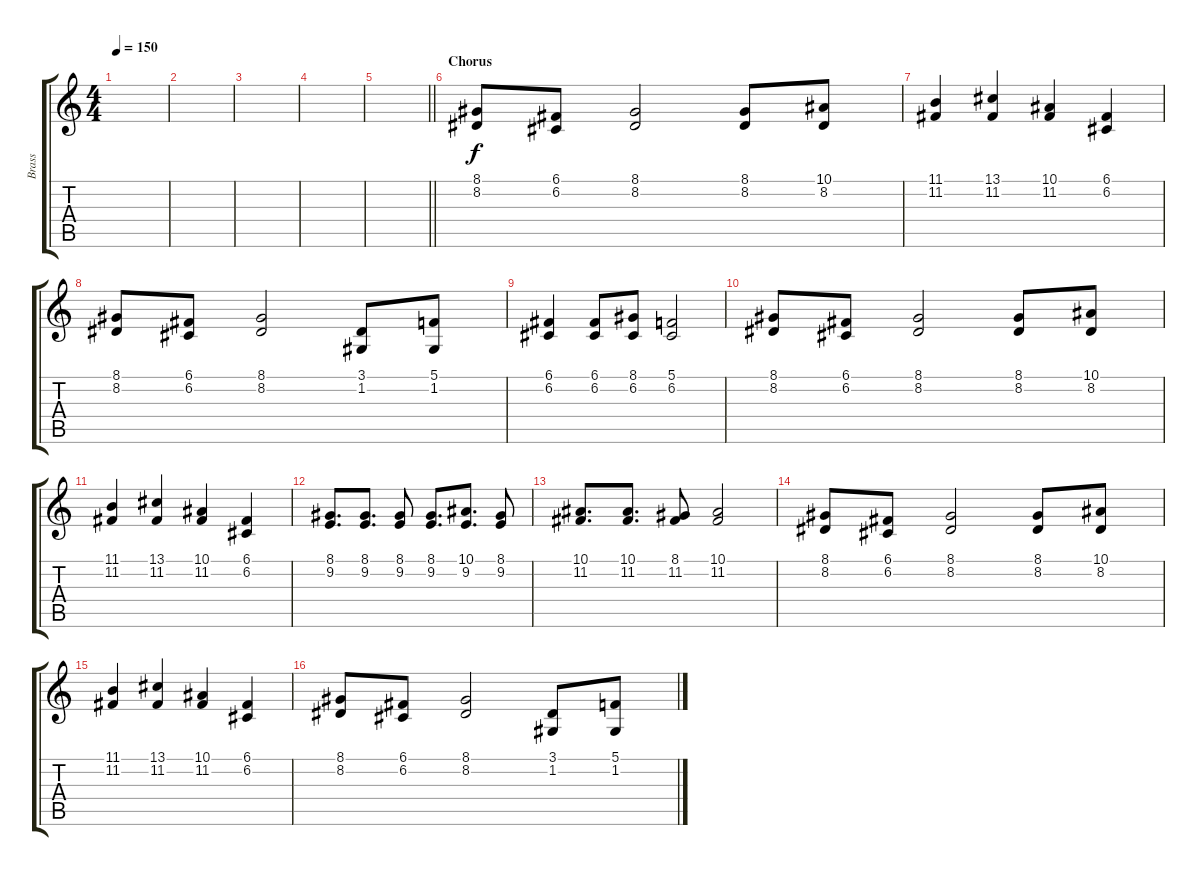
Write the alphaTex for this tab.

\track ("Brass" "Brass") {instrument brasssection}
\staff {score tabs}
\tuning (C4 G3 Eb3 Bb2 F2 C2) {hide}
\ts (4 4)
\tempo 150
\clef g2
\ks c
|
|
|
|
\barLineRight lightlight
|
\section ("" "Chorus")
(8.1 8.2).8 (6.1 6.2).8 (8.1 8.2).2 (8.1 8.2).8 (10.1 8.2).8 |
(11.1 11.2).4 (13.1 11.2).4 (10.1 11.2).4 (6.1 6.2).4 |
(8.1 8.2).8 (6.1 6.2).8 (8.1 8.2).2 (3.1 1.2).8 (5.1 1.2).8 |
(6.1 6.2).4 (6.1 6.2).8 (8.1 6.2).8 (5.1 6.2).2 |
(8.1 8.2).8 (6.1 6.2).8 (8.1 8.2).2 (8.1 8.2).8 (10.1 8.2).8 |
(11.1 11.2).4 (13.1 11.2).4 (10.1 11.2).4 (6.1 6.2).4 |
(8.1 9.2).8{d} (8.1 9.2).8{d} (8.1 9.2).8 (8.1 9.2).8{d} (10.1 9.2).8{d} (8.1 9.2).8 |
(10.1 11.2).8{d} (10.1 11.2).8{d} (8.1 11.2).8 (10.1 11.2).2 |
(8.1 8.2).8 (6.1 6.2).8 (8.1 8.2).2 (8.1 8.2).8 (10.1 8.2).8 |
(11.1 11.2).4 (13.1 11.2).4 (10.1 11.2).4 (6.1 6.2).4 |
(8.1 8.2).8 (6.1 6.2).8 (8.1 8.2).2 (3.1 1.2).8 (5.1 1.2).8
